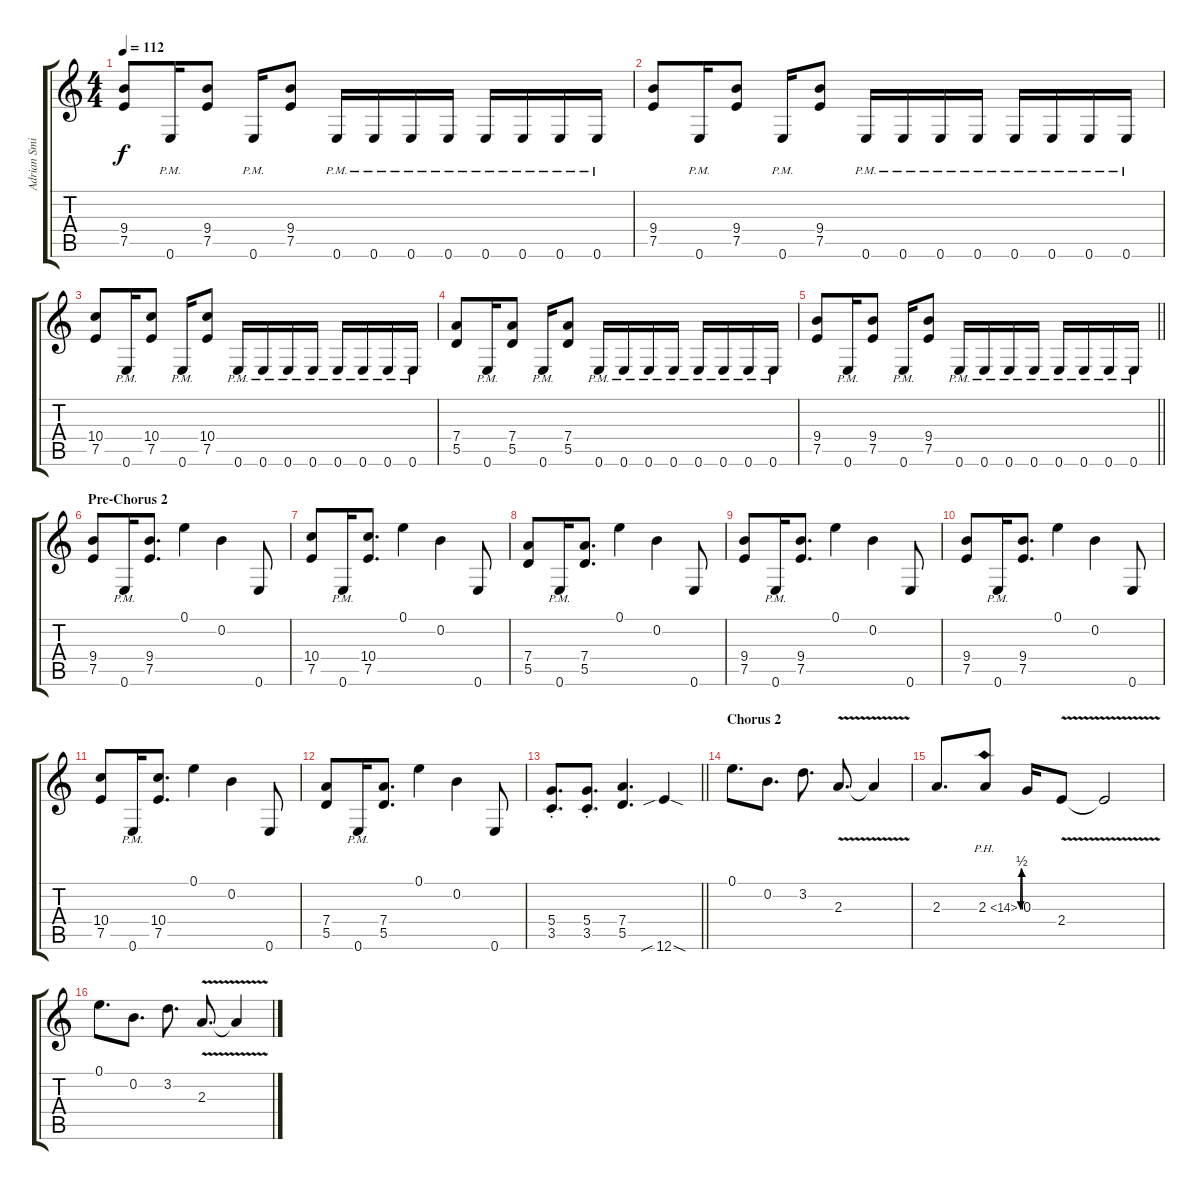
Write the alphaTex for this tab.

\track ("Adrian Smith" "Adrian Smi") {instrument overdrivenguitar}
\staff {score tabs}
\tuning (E4 B3 G3 D3 A2 E2) {hide}
\ts (4 4)
\tempo 112
\clef g2
\ks c
(9.4 7.5).8{dy f} 0.6{pm}.16 (9.4 7.5).8 0.6{pm}.16 (9.4 7.5).8 0.6{pm}.16 0.6{pm}.16 0.6{pm}.16 0.6{pm}.16 0.6{pm}.16 0.6{pm}.16 0.6{pm}.16 0.6{pm}.16 |
(9.4 7.5).8 0.6{pm}.16 (9.4 7.5).8 0.6{pm}.16 (9.4 7.5).8 0.6{pm}.16 0.6{pm}.16 0.6{pm}.16 0.6{pm}.16 0.6{pm}.16 0.6{pm}.16 0.6{pm}.16 0.6{pm}.16 |
(10.4 7.5).8 0.6{pm}.16 (10.4 7.5).8 0.6{pm}.16 (10.4 7.5).8 0.6{pm}.16 0.6{pm}.16 0.6{pm}.16 0.6{pm}.16 0.6{pm}.16 0.6{pm}.16 0.6{pm}.16 0.6{pm}.16 |
(7.4 5.5).8 0.6{pm}.16 (7.4 5.5).8 0.6{pm}.16 (7.4 5.5).8 0.6{pm}.16 0.6{pm}.16 0.6{pm}.16 0.6{pm}.16 0.6{pm}.16 0.6{pm}.16 0.6{pm}.16 0.6{pm}.16 |
\barLineRight lightlight
(9.4 7.5).8 0.6{pm}.16 (9.4 7.5).8 0.6{pm}.16 (9.4 7.5).8 0.6{pm}.16 0.6{pm}.16 0.6{pm}.16 0.6{pm}.16 0.6{pm}.16 0.6{pm}.16 0.6{pm}.16 0.6{pm}.16 |
\section ("" "Pre-Chorus 2")
(9.4 7.5).8 0.6{pm}.16 (9.4 7.5).8{d} 0.1.4 0.2.4 0.6.8 |
(10.4 7.5).8 0.6{pm}.16 (10.4 7.5).8{d} 0.1.4 0.2.4 0.6.8 |
(7.4 5.5).8 0.6{pm}.16 (7.4 5.5).8{d} 0.1.4 0.2.4 0.6.8 |
(9.4 7.5).8 0.6{pm}.16 (9.4 7.5).8{d} 0.1.4 0.2.4 0.6.8 |
(9.4 7.5).8 0.6{pm}.16 (9.4 7.5).8{d} 0.1.4 0.2.4 0.6.8 |
(10.4 7.5).8 0.6{pm}.16 (10.4 7.5).8{d} 0.1.4 0.2.4 0.6.8 |
(7.4 5.5).8 0.6{pm}.16 (7.4 5.5).8{d} 0.1.4 0.2.4 0.6.8 |
\barLineRight lightlight
(5.4{st} 3.5{st}).8{d} (5.4{st} 3.5{st}).8{d} (7.4 5.5).4{d} 12.6{sib sod}.4 |
\section ("" "Chorus 2")
0.1.8{d} 0.2.8{d} 3.2.8{d} 2.3{v}.8{d} 2.3{t}.4 |
2.3.8{d} 2.3{be (custom 0 0 10 2 20 2 30 0 60 0) ph 12}.8 0.3.16 2.4{v}.8 2.4{t}.2 |
0.1.8{d} 0.2.8{d} 3.2.8{d} 2.3{v}.8{d} 2.3{t}.4
